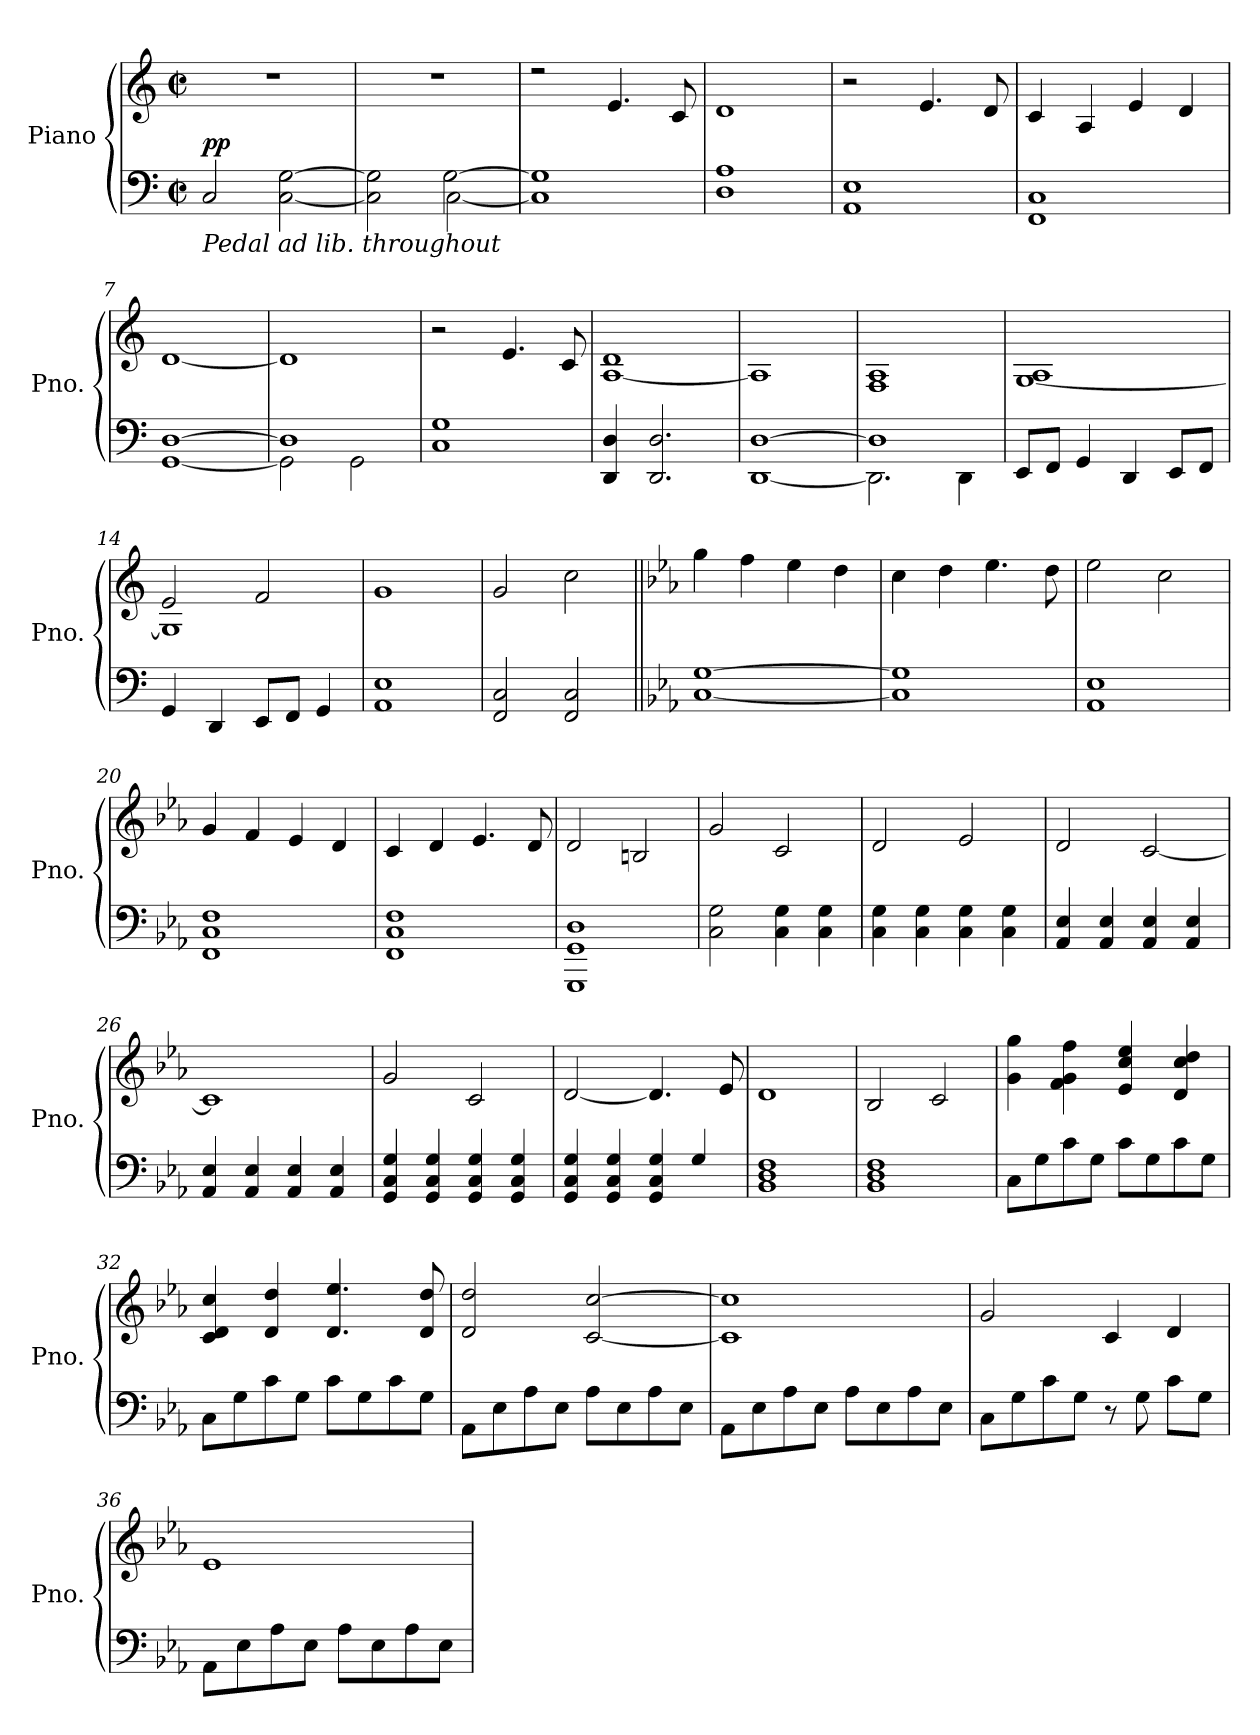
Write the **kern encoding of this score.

**kern	**kern	**dynam
*part1	*part1	*part1
*staff2	*staff1	*staff1/2
*I"Piano	*	*
*I'Pno.	*	*
*clefF4	*clefG2	*
*k[]	*k[]	*
*M2/2	*M2/2	*
*met(c|)	*met(c|)	*
*MM80	*MM80	*
=1	=1	=1
!LO:TX:b:i:t=Pedal ad lib. throughout	!	!
!	!	!LO:DY:a=2
2C/	1r	pp
[2C\ [2G\	.	.
=2	=2	=2
*^	*	*
2C\] 2G\]	2ryy	1r	.
[2G\	[2C\	.	.
=3	=3	=3	=3
1G]	1C]	2rdd	.
.	.	4.e/	.
.	.	8c/	.
=4	=4	=4	=4
1A	1D	1d	.
!!LO:LB:g=z
=5	=5	=5	=5
1E	1AA	2r	.
.	.	4.e/	.
.	.	8d/	.
=6	=6	=6	=6
1C	1FF	4c/	.
.	.	4A/	.
.	.	4e/	.
.	.	4d/	.
=7	=7	=7	=7
[1D	[1GG	[1d	.
=8	=8	=8	=8
1D]	2GG\]	1d]	.
.	2GG\	.	.
!!LO:LB:g=z
=9	=9	=9	=9
1G	1C	2r	.
.	.	4.e/	.
.	.	8c/	.
*v	*v	*	*
=10	=10	=10
*	*^	*
4DD/ 4D/	1d	[1A	.
2.DD/ 2.D/	.	.	.
=11	=11	=11	=11
*^	*	*	*
[1D	[1DD	1ryy	1A]	.
*	*	*v	*v	*
=12	=12	=12	=12
1D]	2.DD\]	1F 1A	.
.	4DD\	.	.
*v	*v	*	*
!!LO:LB:g=z
=13	=13	=13
8EE/L	[1G 1A	.
8FF/J	.	.
4GG/	.	.
4DD/	.	.
8EE/L	.	.
8FF/J	.	.
=14	=14	=14
*	*^	*
4GG/	1G]	2e/	.
4DD/	.	.	.
8EE/L	.	2f/	.
8FF/J	.	.	.
4GG/	.	.	.
*	*v	*v	*
=15	=15	=15
*^	*	*
1E	1AA	1g	.
*v	*v	*	*
=16	=16	=16
2FF/ 2C/	2g/	.
2FF/ 2C/	2cc\	.
!!LO:LB:g=z
=17||	=17||	=17||
*k[b-e-a-]	*k[b-e-a-]	*
*^	*	*
[1G	[1C	4gg\	.
.	.	4ff\	.
.	.	4ee-\	.
.	.	4dd\	.
=18	=18	=18	=18
1G]	1C]	4cc\	.
.	.	4dd\	.
.	.	4.ee-\	.
.	.	8dd\	.
=19	=19	=19	=19
1E-	1AA-	2ee-\	.
.	.	2cc\	.
=20	=20	=20	=20
*	*^	*	*
1F	1C	1FF	4g/	.
.	.	.	4f/	.
.	.	.	4e-/	.
.	.	.	4d/	.
!!LO:PB:g=z
=21	=21	=21	=21	=21
1F	1C	1FF	4c/	.
.	.	.	4d/	.
.	.	.	4.e-/	.
.	.	.	8d/	.
=22	=22	=22	=22	=22
1D	1GG	1GGG	2d/	.
.	.	.	2Bn/	.
*v	*v	*v	*	*
=23	=23	=23
2C\ 2G\	2g/	.
4C\ 4G\	2c/	.
4C\ 4G\	.	.
=24	=24	=24
4C\ 4G\	2d/	.
4C\ 4G\	.	.
4C\ 4G\	2e-/	.
4C\ 4G\	.	.
!!LO:LB:g=z
=25	=25	=25
4AA-/ 4E-/	2d/	.
4AA-/ 4E-/	.	.
4AA-/ 4E-/	[2c/	.
4AA-/ 4E-/	.	.
=26	=26	=26
4AA-/ 4E-/	1c]	.
4AA-/ 4E-/	.	.
4AA-/ 4E-/	.	.
4AA-/ 4E-/	.	.
=27	=27	=27
4GG/ 4C/ 4G/	2g/	.
4GG/ 4C/ 4G/	.	.
4GG/ 4C/ 4G/	2c/	.
4GG/ 4C/ 4G/	.	.
=28	=28	=28
4GG/ 4C/ 4G/	[2d/	.
4GG/ 4C/ 4G/	.	.
4GG/ 4C/ 4G/	4.d/]	.
4G/	.	.
.	8e-/	.
!!LO:LB:g=z
=29	=29	=29
1BB- 1D 1F	1d	.
=30	=30	=30
1BB- 1D 1F	2B-/	.
.	2c/	.
=31	=31	=31
8C\L	4g\ 4gg\	.
8G\	.	.
8c\	4f\ 4g\ 4ff\	.
8G\J	.	.
8c\L	4e-/ 4cc/ 4ee-/	.
8G\	.	.
8c\	4d/ 4cc/ 4dd/	.
8G\J	.	.
=32	=32	=32
8C\L	4c/ 4d/ 4cc/	.
8G\	.	.
8c\	4d/ 4dd/	.
8G\J	.	.
8c\L	4.d/ 4.ee-/	.
8G\	.	.
8c\	.	.
8G\J	8d/ 8dd/	.
!!LO:LB:g=z
=33	=33	=33
8AA-\L	2d/ 2dd/	.
8E-\	.	.
8A-\	.	.
8E-\J	.	.
8A-\L	[2c/ [2cc/	.
8E-\	.	.
8A-\	.	.
8E-\J	.	.
=34	=34	=34
8AA-\L	1c] 1cc]	.
8E-\	.	.
8A-\	.	.
8E-\J	.	.
8A-\L	.	.
8E-\	.	.
8A-\	.	.
8E-\J	.	.
=35	=35	=35
8C\L	2g/	.
8G\	.	.
8c\	.	.
8G\J	.	.
8r	4c/	.
8G\	.	.
8c\L	4d/	.
8G\J	.	.
!!LO:LB:g=z
=36	=36	=36
8AA-\L	1e-	.
8E-\	.	.
8A-\	.	.
8E-\J	.	.
8A-\L	.	.
8E-\	.	.
8A-\	.	.
8E-\J	.	.
=	=	=
*-	*-	*-
